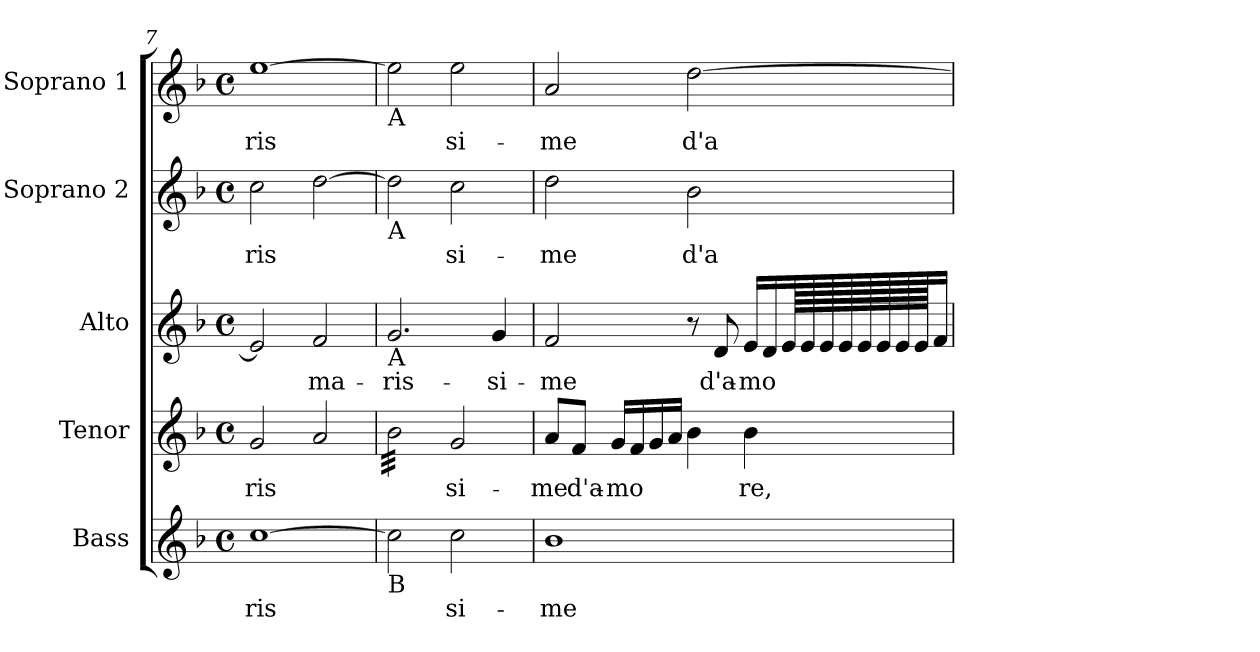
**kern	**text	**kern	**text	**kern	**text	**kern	**text	**kern	**text
*part5	*part5	*part4	*part4	*part3	*part3	*part2	*part2	*part1	*part1
*staff5	*staff5	*staff4	*staff4	*staff3	*staff3	*staff2	*staff2	*staff1	*staff1
*I"Bass	*	*I"Tenor	*	*I"Alto	*	*I"Soprano 2	*	*I"Soprano 1	*
*k[b-]	*	*k[b-]	*	*k[b-]	*	*k[b-]	*	*k[b-]	*
*F:	*	*F:	*	*F:	*	*F:	*	*F:	*
*M4/4	*	*M4/4	*	*M4/4	*	*M4/4	*	*M4/4	*
*met(c)	*	*met(c)	*	*met(c)	*	*met(c)	*	*met(c)	*
=7	=7	=7	=7	=7	=7	=7	=7	=7	=7
!	!LO:LY:b:rj	!	!LO:LY:b:rj	!	!LO:LY:b:rj	!	!LO:LY:b:rj	!	!LO:LY:b:rj
[<1cc	-ris-	2g/	-ris-	2e/]	--	2cc\	-ris-	[<1ee	-ris-
!	!	!	!LO:LY:b:rj	!	!LO:LY:b:rj	!	!LO:LY:b:rj	!	!
.	.	2a/	--	2f/	-ma-	[<2dd\	--	.	.
!!LO:LB:g=z
=8	=8	=8	=8	=8	=8	=8	=8	=8	=8
!	!	!	!	!	!	!	!	!LO:TX:b:t=A	!
!	!	!	!	!	!	!LO:TX:b:t=A	!	!	!
!	!	!	!	!LO:TX:b:t=A	!	!	!	!	!
!	!	!LO:TX:b:t=A	!	!	!	!	!	!	!
!LO:TX:b:t=B	!	!	!	!	!	!	!	!	!
!	!LO:LY:b:rj	!	!LO:LY:b:rj	!	!LO:LY:b:rj	!	!LO:LY:b:rj	!	!LO:LY:b:rj
*	*	*tremolo	*	*	*	*	*	*	*
2cc\]	--	32b-\LLL	--	2.g/	-ris-	2dd\]	--	2ee\]	--
.	.	32b-\	.	.	.	.	.	.	.
.	.	32b-\	.	.	.	.	.	.	.
.	.	32b-\	.	.	.	.	.	.	.
.	.	32b-\	.	.	.	.	.	.	.
.	.	32b-\	.	.	.	.	.	.	.
.	.	32b-\	.	.	.	.	.	.	.
.	.	32b-\	.	.	.	.	.	.	.
.	.	32b-\	.	.	.	.	.	.	.
.	.	32b-\	.	.	.	.	.	.	.
.	.	32b-\	.	.	.	.	.	.	.
.	.	32b-\	.	.	.	.	.	.	.
.	.	32b-\	.	.	.	.	.	.	.
.	.	32b-\	.	.	.	.	.	.	.
.	.	32b-\	.	.	.	.	.	.	.
.	.	32b-\JJJ	.	.	.	.	.	.	.
*	*	*Xtremolo	*	*	*	*	*	*	*
!	!LO:LY:b:rj	!	!LO:LY:b:rj	!	!	!	!LO:LY:b:rj	!	!LO:LY:b:rj
2cc\	-si-	2g/	-si-	.	.	2cc\	-si-	2ee\	-si-
!	!	!	!	!	!LO:LY:b:rj	!	!	!	!
.	.	.	.	4g/	-si-	.	.	.	.
=9	=9	=9	=9	=9	=9	=9	=9	=9	=9
!	!LO:LY:b:rj	!	!LO:LY:b:rj	!	!LO:LY:b:rj	!	!LO:LY:b:rj	!	!LO:LY:b:rj
1b-	-me	8a/L	-me	2f/	-me	2dd\	-me	2a/	-me
!	!	!	!LO:LY:b:rj	!	!	!	!	!	!
.	.	8f/J	d'a-	.	.	.	.	.	.
!	!	!	!LO:LY:b:rj	!	!	!	!	!	!
.	.	16g/L	-mo-	.	.	.	.	.	.
!	!	!	!LO:LY:b:rj	!	!	!	!	!	!
.	.	16f/	--	.	.	.	.	.	.
!	!	!	!LO:LY:b:rj	!	!	!	!	!	!
.	.	16g/	--	.	.	.	.	.	.
!	!	!	!LO:LY:b:rj	!	!	!	!	!	!
.	.	16a/J	--	.	.	.	.	.	.
!	!	!	!LO:LY:b:rj	!	!	!	!LO:LY:b:rj	!	!LO:LY:b:rj
.	.	4b-\	--	8r	.	2b-\	d'a-	[>2dd\	d'a-
!	!	!	!	!	!LO:LY:b:rj	!	!	!	!
.	.	.	.	8d/	d'a-	.	.	.	.
!	!	!	!LO:LY:b:rj	!	!LO:LY:b:rj	!	!	!	!
.	.	4b-\	-re,	16e/L	-mo-	.	.	.	.
!	!	!	!	!	!LO:LY:b:rj	!	!	!	!
.	.	.	.	16d/	--	.	.	.	.
!	!	!	!	!	!LO:LY:b:rj	!	!	!	!
*	*	*	*	*tremolo	*	*	*	*	*
.	.	.	.	128e/	--	.	.	.	.
.	.	.	.	128e/	.	.	.	.	.
.	.	.	.	128e/	.	.	.	.	.
.	.	.	.	128e/	.	.	.	.	.
.	.	.	.	128e/	.	.	.	.	.
.	.	.	.	128e/	.	.	.	.	.
.	.	.	.	128e/	.	.	.	.	.
.	.	.	.	128e/	.	.	.	.	.
*	*	*	*	*Xtremolo	*	*	*	*	*
!	!	!	!	!	!LO:LY:b:rj	!	!	!	!
.	.	.	.	16f/J	--	.	.	.	.
=	=	=	=	=	=	=	=	=	=
*-	*-	*-	*-	*-	*-	*-	*-	*-	*-
